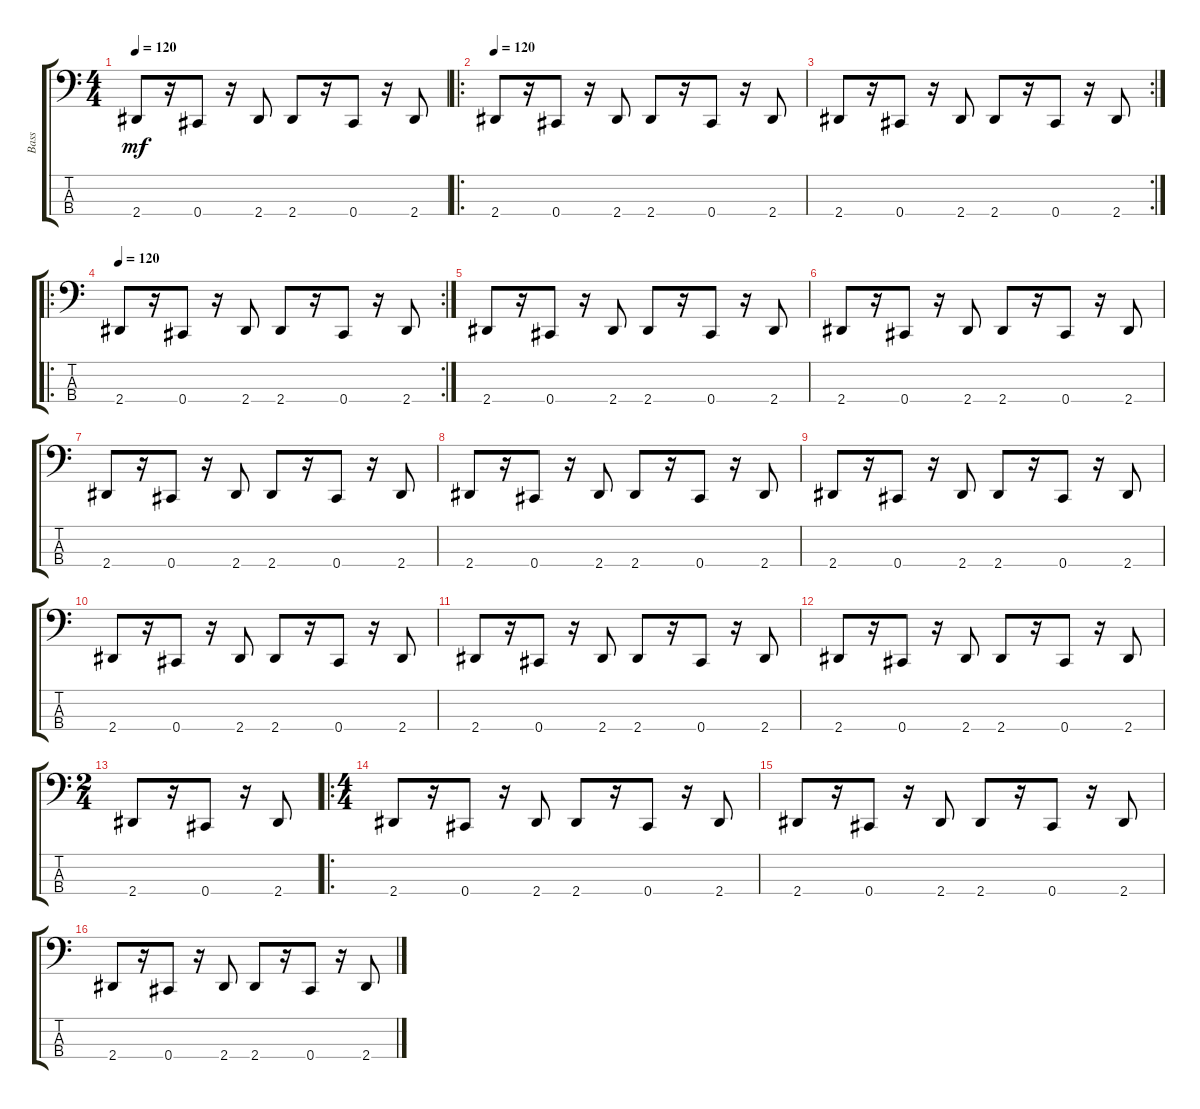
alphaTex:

\track ("Bass" "Bass") {instrument electricbassfinger}
\staff {score tabs}
\tuning (E2 B1 Gb1 Db1) {hide}
\ts (4 4)
\tempo 120
\clef f4
\ks c
2.4.8{dy mf} r.16 0.4.8 r.16 2.4.8 2.4.8 r.16 0.4.8 r.16 2.4.8 |
\ro
\tempo 120
2.4.8 r.16 0.4.8 r.16 2.4.8 2.4.8 r.16 0.4.8 r.16 2.4.8 |
\rc 2
2.4.8 r.16 0.4.8 r.16 2.4.8 2.4.8 r.16 0.4.8 r.16 2.4.8 |
\ro
\rc 2
\tempo 120
2.4.8 r.16 0.4.8 r.16 2.4.8 2.4.8 r.16 0.4.8 r.16 2.4.8 |
2.4.8 r.16 0.4.8 r.16 2.4.8 2.4.8 r.16 0.4.8 r.16 2.4.8 |
2.4.8 r.16 0.4.8 r.16 2.4.8 2.4.8 r.16 0.4.8 r.16 2.4.8 |
2.4.8 r.16 0.4.8 r.16 2.4.8 2.4.8 r.16 0.4.8 r.16 2.4.8 |
2.4.8 r.16 0.4.8 r.16 2.4.8 2.4.8 r.16 0.4.8 r.16 2.4.8 |
2.4.8 r.16 0.4.8 r.16 2.4.8 2.4.8 r.16 0.4.8 r.16 2.4.8 |
2.4.8 r.16 0.4.8 r.16 2.4.8 2.4.8 r.16 0.4.8 r.16 2.4.8 |
2.4.8 r.16 0.4.8 r.16 2.4.8 2.4.8 r.16 0.4.8 r.16 2.4.8 |
2.4.8 r.16 0.4.8 r.16 2.4.8 2.4.8 r.16 0.4.8 r.16 2.4.8 |
\ts (2 4)
2.4.8 r.16 0.4.8 r.16 2.4.8 |
\ro
\ts (4 4)
2.4.8 r.16 0.4.8 r.16 2.4.8 2.4.8 r.16 0.4.8 r.16 2.4.8 |
2.4.8 r.16 0.4.8 r.16 2.4.8 2.4.8 r.16 0.4.8 r.16 2.4.8 |
2.4.8 r.16 0.4.8 r.16 2.4.8 2.4.8 r.16 0.4.8 r.16 2.4.8
